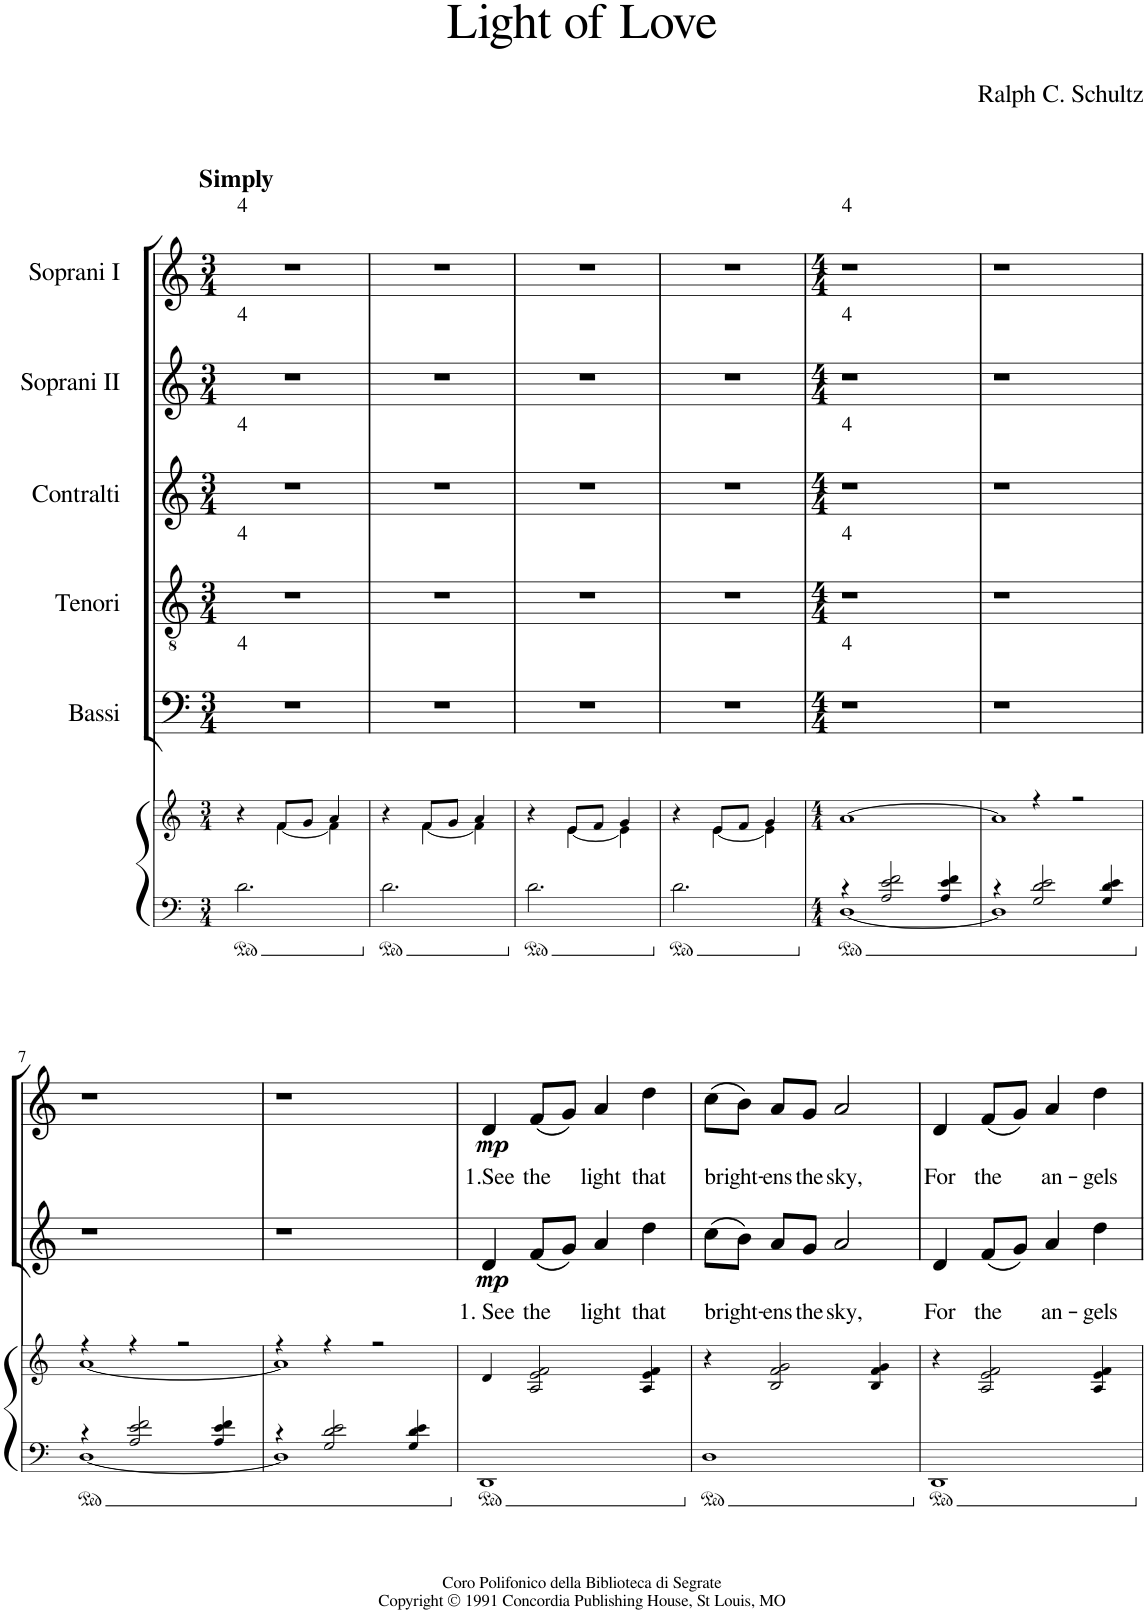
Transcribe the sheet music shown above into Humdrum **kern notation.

**kern	**kern	**kern	**kern	**kern	**kern	**text	**dynam	**kern	**text	**dynam
*part7	*part6	*part5	*part4	*part3	*part2	*part2	*part2	*part1	*part1	*part1
*staff7	*staff6	*staff5	*staff4	*staff3	*staff2	*staff2	*staff2	*staff1	*staff1	*staff1
*I"LH	*I"RH	*I"Bassi	*I"Tenori	*I"Contralti	*I"Soprani II	*	*	*I"Soprani I	*	*
*stria5	*stria5	*	*	*	*	*	*	*	*	*
*clefF4	*clefG2	*clefF4	*clefGv2	*clefG2	*clefG2	*	*	*clefG2	*	*
*	*	*	*	*	*Trd1c2	*	*	*Trd1c2	*	*
*k[]	*k[]	*k[]	*k[]	*k[]	*k[]	*	*	*k[]	*	*
*M3/4	*M3/4	*M3/4	*M3/4	*M3/4	*M3/4	*	*	*M3/4	*	*
*ped	*	*	*	*	*	*	*	*	*	*
=1	=1	=1	=1	=1	=1	=1	=1	=1	=1	=1
*	*^	*	*	*	*	*	*	*	*	*
!	!	!	!	!	!	!	!	!	!LO:TX:a:B:t=Simply	!	!
!	!	!	!	!	!	!	!	!	!LO:TX:a:t=4	!	!
!	!	!	!	!	!	!LO:TX:a:t=4	!	!	!	!	!
!	!	!	!	!	!LO:TX:a:t=4	!	!	!	!	!	!
!	!	!	!	!LO:TX:a:t=4	!	!	!	!	!	!	!
!	!	!	!LO:TX:a:t=4	!	!	!	!	!	!	!	!
2.d\	4r	4ryy	2.r	2.r	2.r	2.r	.	.	2.r	.	.
.	8f/L	[4f\	.	.	.	.	.	.	.	.	.
.	8g/J	.	.	.	.	.	.	.	.	.	.
.	4a/	4f\]	.	.	.	.	.	.	.	.	.
=2	=2	=2	=2	=2	=2	=2	=2	=2	=2	=2	=2
*Xped	*	*	*	*	*	*	*	*	*	*	*
*ped	*	*	*	*	*	*	*	*	*	*	*
2.d\	4r	4ryy	2.r	2.r	2.r	2.r	.	.	2.r	.	.
.	8f/L	[4f\	.	.	.	.	.	.	.	.	.
.	8g/J	.	.	.	.	.	.	.	.	.	.
.	4a/	4f\]	.	.	.	.	.	.	.	.	.
=3	=3	=3	=3	=3	=3	=3	=3	=3	=3	=3	=3
*Xped	*	*	*	*	*	*	*	*	*	*	*
*ped	*	*	*	*	*	*	*	*	*	*	*
2.d\	4r	4ryy	2.r	2.r	2.r	2.r	.	.	2.r	.	.
.	8e/L	[4e\	.	.	.	.	.	.	.	.	.
.	8f/J	.	.	.	.	.	.	.	.	.	.
.	4g/	4e\]	.	.	.	.	.	.	.	.	.
=4	=4	=4	=4	=4	=4	=4	=4	=4	=4	=4	=4
*Xped	*	*	*	*	*	*	*	*	*	*	*
*ped	*	*	*	*	*	*	*	*	*	*	*
2.d\	4r	4ryy	2.r	2.r	2.r	2.r	.	.	2.r	.	.
.	8e/L	[4e\	.	.	.	.	.	.	.	.	.
.	8f/J	.	.	.	.	.	.	.	.	.	.
.	4g/	4e\]	.	.	.	.	.	.	.	.	.
=5	=5	=5	=5	=5	=5	=5	=5	=5	=5	=5	=5
*M4/4	*M4/4	*	*M4/4	*M4/4	*M4/4	*M4/4	*	*	*M4/4	*	*
*Xped	*	*	*	*	*	*	*	*	*	*	*
*ped	*	*	*	*	*	*	*	*	*	*	*
*^	*	*	*	*	*	*	*	*	*	*	*
!	!	!	!	!	!	!	!	!	!	!LO:TX:a:t=4	!	!
!	!	!	!	!	!	!	!LO:TX:a:t=4	!	!	!	!	!
!	!	!	!	!	!	!LO:TX:a:t=4	!	!	!	!	!	!
!	!	!	!	!	!LO:TX:a:t=4	!	!	!	!	!	!	!
!	!	!	!	!LO:TX:a:t=4	!	!	!	!	!	!	!	!
4r	[1D	4ryy	[1a	1r	1r	1r	1r	.	.	1r	.	.
2A/ 2e/ 2f/	.	2.ryy	.	.	.	.	.	.	.	.	.	.
4A/ 4e/ 4f/	.	.	.	.	.	.	.	.	.	.	.	.
=6	=6	=6	=6	=6	=6	=6	=6	=6	=6	=6	=6	=6
4r	1D]	4ryy	1a]	1r	1r	1r	1r	.	.	1r	.	.
2G/ 2d/ 2e/	.	4r	.	.	.	.	.	.	.	.	.	.
.	.	2r	.	.	.	.	.	.	.	.	.	.
4G/ 4d/ 4e/	.	.	.	.	.	.	.	.	.	.	.	.
!!LO:LB:g=z
=7	=7	=7	=7	=7	=7	=7	=7	=7	=7	=7	=7	=7
*Xped	*	*	*	*	*	*	*	*	*	*	*	*
*ped	*	*	*	*	*	*	*	*	*	*	*	*
4r	[1D	4r	[1a	1r	1r	1r	1r	.	.	1r	.	.
2A/ 2e/ 2f/	.	4r	.	.	.	.	.	.	.	.	.	.
.	.	2r	.	.	.	.	.	.	.	.	.	.
4A/ 4e/ 4f/	.	.	.	.	.	.	.	.	.	.	.	.
=8	=8	=8	=8	=8	=8	=8	=8	=8	=8	=8	=8	=8
4r	1D]	4r	1a]	1r	1r	1r	1r	.	.	1r	.	.
2G/ 2d/ 2e/	.	4r	.	.	.	.	.	.	.	.	.	.
.	.	2r	.	.	.	.	.	.	.	.	.	.
4G/ 4d/ 4e/	.	.	.	.	.	.	.	.	.	.	.	.
*v	*v	*	*	*	*	*	*	*	*	*	*	*
*	*v	*v	*	*	*	*	*	*	*	*	*
=9	=9	=9	=9	=9	=9	=9	=9	=9	=9	=9
*Xped	*	*	*	*	*	*	*	*	*	*
*ped	*	*	*	*	*	*	*	*	*	*
!	!	!	!	!	!	!LO:LY:b	!LO:DY:b	!	!LO:LY:b	!LO:DY:b
1DD	4d/	1r	1r	1r	4d/	1. See	mp	4d/	1.See	mp
!	!	!	!	!	!	!LO:LY:b	!	!	!LO:LY:b	!
.	2A/ 2e/ 2f/	.	.	.	(8f/L	the	.	(8f/L	the	.
.	.	.	.	.	8g/J)	.	.	8g/J)	.	.
!	!	!	!	!	!	!LO:LY:b	!	!	!LO:LY:b	!
.	.	.	.	.	4a/	light	.	4a/	light	.
!	!	!	!	!	!	!LO:LY:b	!	!	!LO:LY:b	!
.	4A/ 4e/ 4f/	.	.	.	4dd\	that	.	4dd\	that	.
=10	=10	=10	=10	=10	=10	=10	=10	=10	=10	=10
*Xped	*	*	*	*	*	*	*	*	*	*
*ped	*	*	*	*	*	*	*	*	*	*
!	!	!	!	!	!	!LO:LY:b	!	!	!LO:LY:b	!
1D	4r	1r	1r	1r	(8cc\L	bright-	.	(8cc\L	bright-	.
.	.	.	.	.	8b\J)	.	.	8b\J)	.	.
!	!	!	!	!	!	!LO:LY:b	!	!	!LO:LY:b	!
.	2B/ 2f/ 2g/	.	.	.	8a/L	-ens	.	8a/L	-ens	.
!	!	!	!	!	!	!LO:LY:b	!	!	!LO:LY:b	!
.	.	.	.	.	8g/J	the	.	8g/J	the	.
!	!	!	!	!	!	!LO:LY:b	!	!	!LO:LY:b	!
.	.	.	.	.	2a/	sky,	.	2a/	sky,	.
.	4B/ 4f/ 4g/	.	.	.	.	.	.	.	.	.
=11	=11	=11	=11	=11	=11	=11	=11	=11	=11	=11
*Xped	*	*	*	*	*	*	*	*	*	*
*ped	*	*	*	*	*	*	*	*	*	*
!	!	!	!	!	!	!LO:LY:b	!	!	!LO:LY:b	!
1DD	4r	1r	1r	1r	4d/	For	.	4d/	For	.
!	!	!	!	!	!	!LO:LY:b	!	!	!LO:LY:b	!
.	2A/ 2e/ 2f/	.	.	.	(8f/L	the	.	(8f/L	the	.
.	.	.	.	.	8g/J)	.	.	8g/J)	.	.
!	!	!	!	!	!	!LO:LY:b	!	!	!LO:LY:b	!
.	.	.	.	.	4a/	an-	.	4a/	an-	.
!	!	!	!	!	!	!LO:LY:b	!	!	!LO:LY:b	!
.	4A/ 4e/ 4f/	.	.	.	4dd\	-gels	.	4dd\	-gels	.
*Xped	*	*	*	*	*	*	*	*	*	*
=	=	=	=	=	=	=	=	=	=	=
*-	*-	*-	*-	*-	*-	*-	*-	*-	*-	*-
